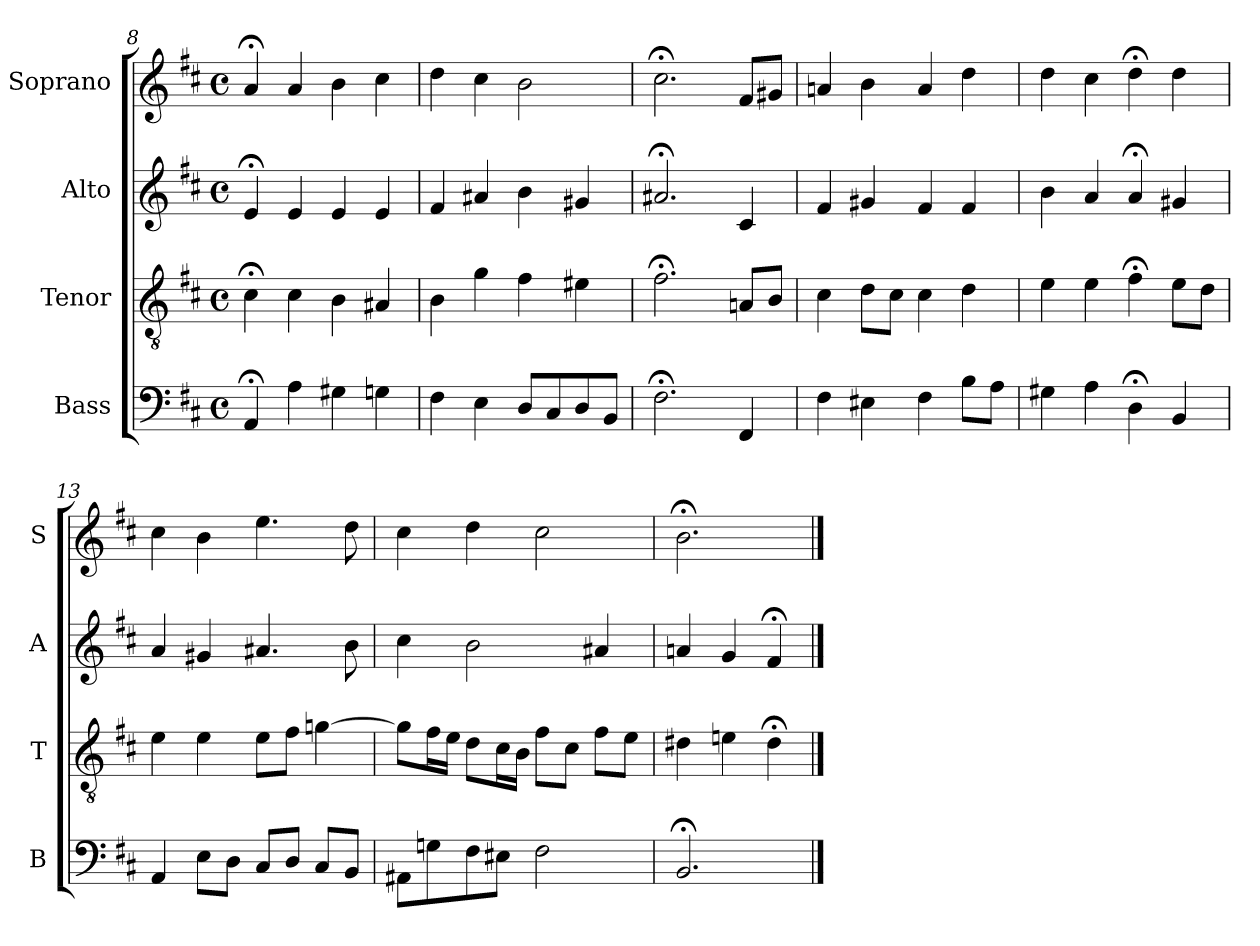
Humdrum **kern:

**kern	**kern	**kern	**kern
*part4	*part3	*part2	*part1
*staff4	*staff3	*staff2	*staff1
*I"Bass	*I"Tenor	*I"Alto	*I"Soprano
*I'B	*I'T	*I'A	*I'S
*clefF4	*clefGv2	*clefG2	*clefG2
*k[f#c#]	*k[f#c#]	*k[f#c#]	*k[f#c#]
*b:	*b:	*b:	*b:
*M4/4	*M4/4	*M4/4	*M4/4
*met(c)	*met(c)	*met(c)	*met(c)
=8	=8	=8	=8
4AA;<	4c#;<	4e;<	4a;<
4A	4c#	4e	4a
4G#X	4B	4e	4b
4Gn	4A#X	4e	4cc#
=9	=9	=9	=9
4F#i	4Bi	4f#i	4ddi
4E	4g	4a#X	4cc#
8DL	4f#	4b	2b
8C#	.	.	.
8D	4e#X	4g#X	.
8BBJ	.	.	.
=10	=10	=10	=10
2.F#;<	2.f#;<	2.a#X;<	2.cc#;<
4FF#	8AnL	4c#	8f#L
.	8BJ	.	8g#XJ
=11	=11	=11	=11
4F#	4c#	4f#	4an
4E#X	8dL	4g#X	4b
.	8c#J	.	.
4F#	4c#	4f#	4a
8BL	4d	4f#	4dd
8AJ	.	.	.
=12	=12	=12	=12
4G#X	4e	4b	4dd
4A	4e	4a	4cc#
4D;<	4f#;<	4a;<	4dd;<
4BB	8eL	4g#X	4dd
.	8dJ	.	.
=13	=13	=13	=13
4AA	4e	4a	4cc#
8EL	4e	4g#X	4b
8DJ	.	.	.
8C#L	8eL	4.a#X	4.ee
8DJ	8f#J	.	.
8C#L	[4gn	.	.
8BBJ	.	8b	8dd
=14	=14	=14	=14
8AA#XL	8gL]	4cc#	4cc#
8Gn	16f#L	.	.
.	16eJJ	.	.
8F#i	8diL	2bi	4ddi
8E#XJ	16c#L	.	.
.	16BJJ	.	.
2F#	8f#L	.	2cc#
.	8c#J	.	.
.	8f#L	4a#X	.
.	8eJ	.	.
=15	=15	=15	=15
2.BB;<	4d#X	4an	2.b;<
.	4en	4g	.
.	4d#;<	4f#;<	.
==	==	==	==
*-	*-	*-	*-
